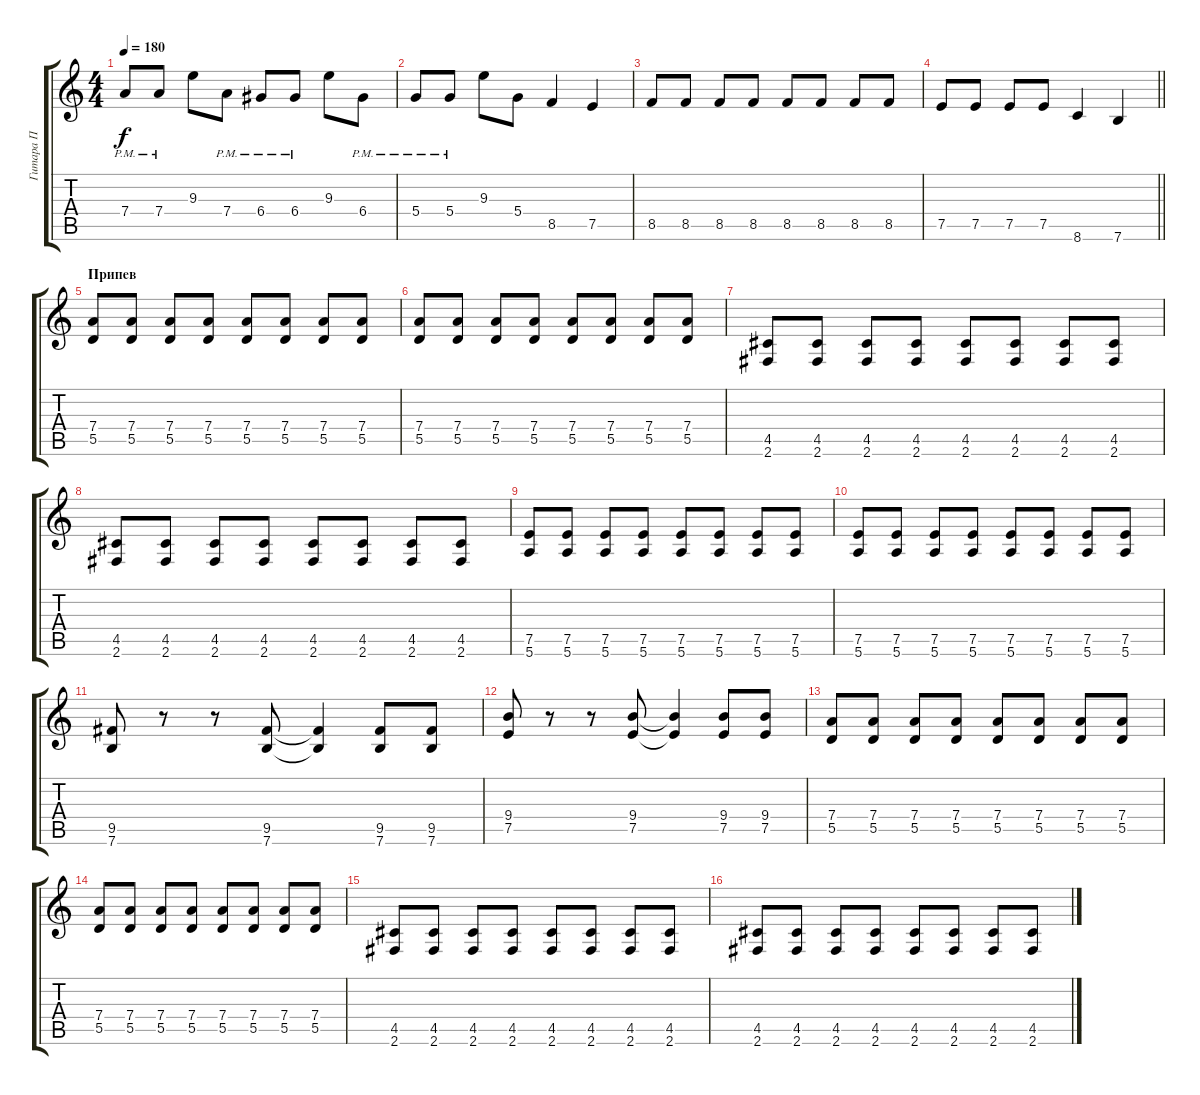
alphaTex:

\track ("Гитара П" "Гитара П") {instrument distortionguitar}
\staff {score tabs}
\tuning (E4 B3 G3 D3 A2 E2) {hide}
\ts (4 4)
\tempo 180
\clef g2
\ks c
7.4{pm}.8{dy f} 7.4{pm}.8 9.3.8 7.4{pm}.8 6.4{pm}.8 6.4{pm}.8 9.3.8 6.4{pm}.8 |
5.4{pm}.8 5.4{pm}.8 9.3.8 5.4.8 8.5.4 7.5.4 |
8.5.8 8.5.8 8.5.8 8.5.8 8.5.8 8.5.8 8.5.8 8.5.8 |
\barLineRight lightlight
7.5.8 7.5.8 7.5.8 7.5.8 8.6.4 7.6.4 |
\section ("" "Припев")
(7.4 5.5).8 (7.4 5.5).8 (7.4 5.5).8 (7.4 5.5).8 (7.4 5.5).8 (7.4 5.5).8 (7.4 5.5).8 (7.4 5.5).8 |
(7.4 5.5).8 (7.4 5.5).8 (7.4 5.5).8 (7.4 5.5).8 (7.4 5.5).8 (7.4 5.5).8 (7.4 5.5).8 (7.4 5.5).8 |
(4.5 2.6).8 (4.5 2.6).8 (4.5 2.6).8 (4.5 2.6).8 (4.5 2.6).8 (4.5 2.6).8 (4.5 2.6).8 (4.5 2.6).8 |
(4.5 2.6).8 (4.5 2.6).8 (4.5 2.6).8 (4.5 2.6).8 (4.5 2.6).8 (4.5 2.6).8 (4.5 2.6).8 (4.5 2.6).8 |
(7.5 5.6).8 (7.5 5.6).8 (7.5 5.6).8 (7.5 5.6).8 (7.5 5.6).8 (7.5 5.6).8 (7.5 5.6).8 (7.5 5.6).8 |
(7.5 5.6).8 (7.5 5.6).8 (7.5 5.6).8 (7.5 5.6).8 (7.5 5.6).8 (7.5 5.6).8 (7.5 5.6).8 (7.5 5.6).8 |
(9.5 7.6).8 r.8 r.8 (9.5 7.6).8 (9.5{t} 7.6{t}).4 (9.5 7.6).8 (9.5 7.6).8 |
(9.4 7.5).8 r.8 r.8 (9.4 7.5).8 (9.4{t} 7.5{t}).4 (9.4 7.5).8 (9.4 7.5).8 |
(7.4 5.5).8 (7.4 5.5).8 (7.4 5.5).8 (7.4 5.5).8 (7.4 5.5).8 (7.4 5.5).8 (7.4 5.5).8 (7.4 5.5).8 |
(7.4 5.5).8 (7.4 5.5).8 (7.4 5.5).8 (7.4 5.5).8 (7.4 5.5).8 (7.4 5.5).8 (7.4 5.5).8 (7.4 5.5).8 |
(4.5 2.6).8 (4.5 2.6).8 (4.5 2.6).8 (4.5 2.6).8 (4.5 2.6).8 (4.5 2.6).8 (4.5 2.6).8 (4.5 2.6).8 |
(4.5 2.6).8 (4.5 2.6).8 (4.5 2.6).8 (4.5 2.6).8 (4.5 2.6).8 (4.5 2.6).8 (4.5 2.6).8 (4.5 2.6).8
